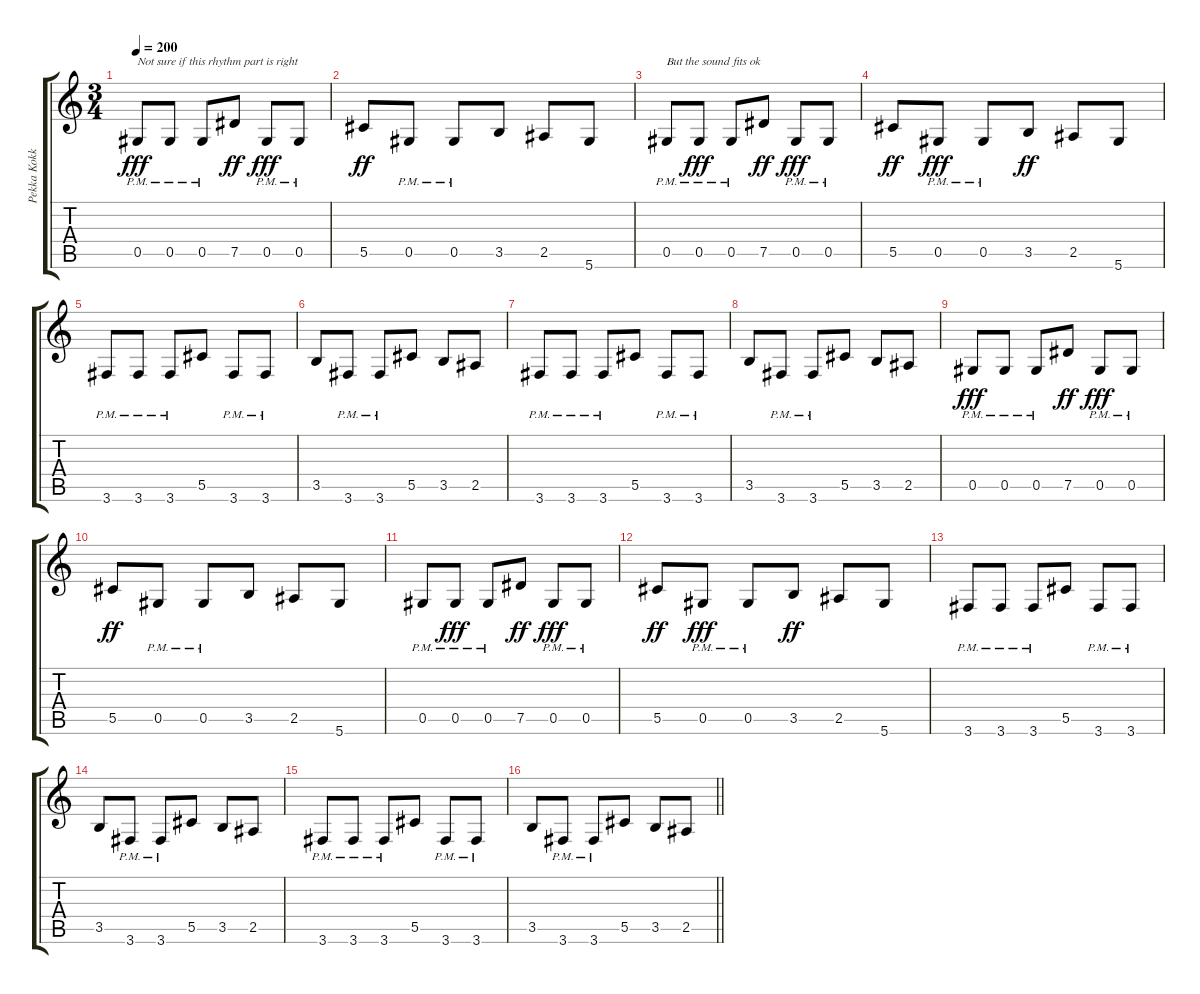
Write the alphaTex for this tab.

\track ("Pekka Kokko" "Pekka Kokk") {instrument distortionguitar}
\staff {score tabs}
\tuning (Eb4 Bb3 Gb3 Db3 Ab2 Eb2) {hide}
\ts (3 4)
\tempo 200
\clef g2
\ks c
0.5{pm}.8{txt "Not sure if this rhythm part is right" dy fff} 0.5{pm}.8 0.5{pm}.8 7.5.8{dy ff} 0.5{pm}.8{dy fff} 0.5{pm}.8 |
5.5.8{dy ff} 0.5{pm}.8 0.5{pm}.8 3.5.8 2.5.8 5.6.8 |
0.5{pm}.8{txt "But the sound fits ok"} 0.5{pm}.8{dy fff} 0.5{pm}.8 7.5.8{dy ff} 0.5{pm}.8{dy fff} 0.5{pm}.8 |
5.5.8{dy ff} 0.5{pm}.8{dy fff} 0.5{pm}.8 3.5.8{dy ff} 2.5.8 5.6.8 |
3.6{pm}.8 3.6{pm}.8 3.6{pm}.8 5.5.8 3.6{pm}.8 3.6{pm}.8 |
3.5.8 3.6{pm}.8 3.6{pm}.8 5.5.8 3.5.8 2.5.8 |
3.6{pm}.8 3.6{pm}.8 3.6{pm}.8 5.5.8 3.6{pm}.8 3.6{pm}.8 |
3.5.8 3.6{pm}.8 3.6{pm}.8 5.5.8 3.5.8 2.5.8 |
0.5{pm}.8{dy fff} 0.5{pm}.8 0.5{pm}.8 7.5.8{dy ff} 0.5{pm}.8{dy fff} 0.5{pm}.8 |
5.5.8{dy ff} 0.5{pm}.8 0.5{pm}.8 3.5.8 2.5.8 5.6.8 |
0.5{pm}.8 0.5{pm}.8{dy fff} 0.5{pm}.8 7.5.8{dy ff} 0.5{pm}.8{dy fff} 0.5{pm}.8 |
5.5.8{dy ff} 0.5{pm}.8{dy fff} 0.5{pm}.8 3.5.8{dy ff} 2.5.8 5.6.8 |
3.6{pm}.8 3.6{pm}.8 3.6{pm}.8 5.5.8 3.6{pm}.8 3.6{pm}.8 |
3.5.8 3.6{pm}.8 3.6{pm}.8 5.5.8 3.5.8 2.5.8 |
3.6{pm}.8 3.6{pm}.8 3.6{pm}.8 5.5.8 3.6{pm}.8 3.6{pm}.8 |
\barLineRight lightlight
3.5.8 3.6{pm}.8 3.6{pm}.8 5.5.8 3.5.8 2.5.8
